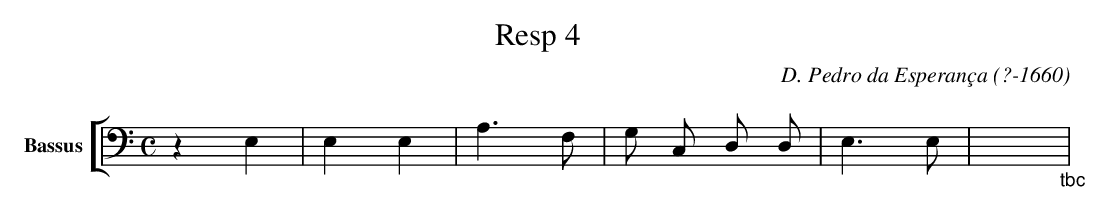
X:1
T:Resp 4
C:D. Pedro da Esperan\,ca (?-1660)
M:C
L:1/4
K:C
V: 8 clef=bass name="Bassus" sname="B."
%%staves [ 8 ]
   zE,|E,E,|A,>F,|G,/ C,/ D,/ D,/ | E,>E, | x2 "_tbc" | \
